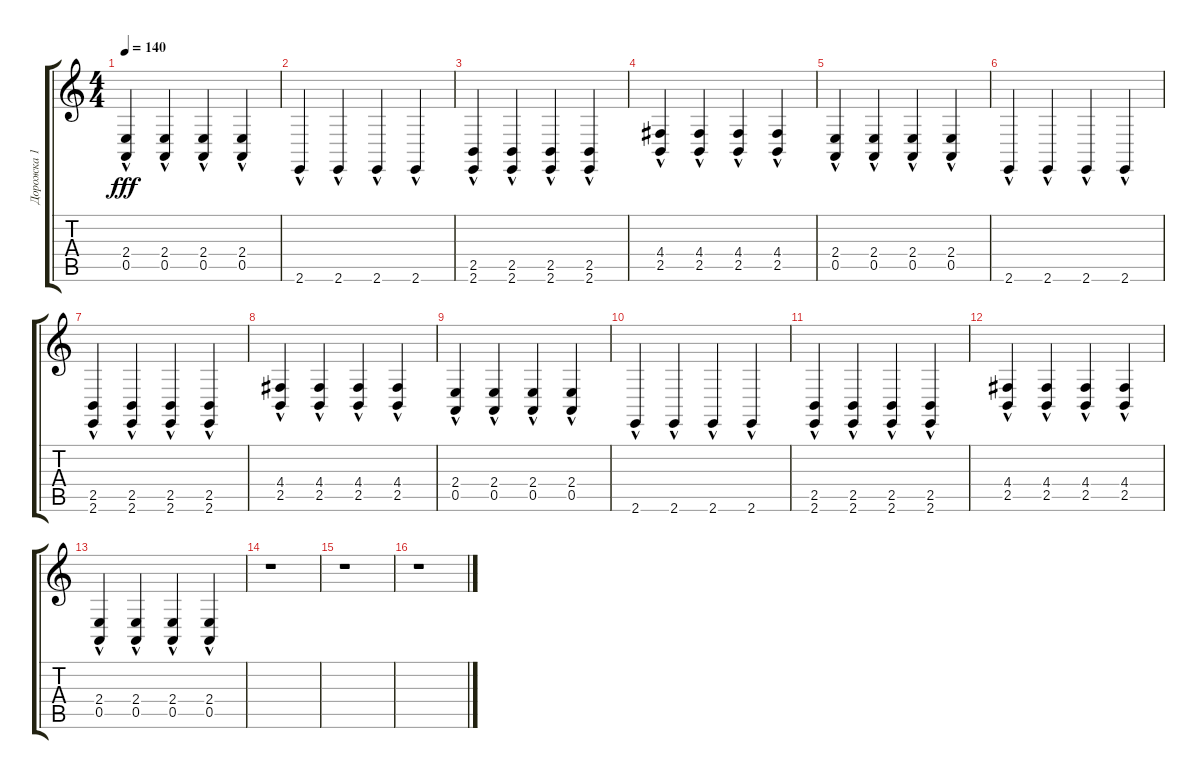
\track ("Дорожка 1" "Дорожка 1") {instrument acousticgrandpiano}
\staff {score tabs}
\tuning (E4 B3 G3 D3 A2 D2) {hide}
\ts (4 4)
\tempo 140
\clef g2
\ks c
(2.4{hac} 0.5{hac}).4{dy fff} (2.4{hac} 0.5{hac}).4 (2.4{hac} 0.5{hac}).4 (2.4{hac} 0.5{hac}).4 |
2.6{hac}.4 2.6{hac}.4 2.6{hac}.4 2.6{hac}.4 |
(2.5 2.6{hac}).4 (2.5 2.6{hac}).4 (2.5 2.6{hac}).4 (2.5 2.6{hac}).4 |
(4.4{hac} 2.5{hac}).4 (4.4{hac} 2.5{hac}).4 (4.4{hac} 2.5{hac}).4 (4.4{hac} 2.5{hac}).4 |
(2.4{hac} 0.5{hac}).4 (2.4{hac} 0.5{hac}).4 (2.4{hac} 0.5{hac}).4 (2.4{hac} 0.5{hac}).4 |
2.6{hac}.4 2.6{hac}.4 2.6{hac}.4 2.6{hac}.4 |
(2.5 2.6{hac}).4 (2.5 2.6{hac}).4 (2.5 2.6{hac}).4 (2.5 2.6{hac}).4 |
(4.4{hac} 2.5{hac}).4 (4.4{hac} 2.5{hac}).4 (4.4{hac} 2.5{hac}).4 (4.4{hac} 2.5{hac}).4 |
(2.4{hac} 0.5{hac}).4 (2.4{hac} 0.5{hac}).4 (2.4{hac} 0.5{hac}).4 (2.4{hac} 0.5{hac}).4 |
2.6{hac}.4 2.6{hac}.4 2.6{hac}.4 2.6{hac}.4 |
(2.5 2.6{hac}).4 (2.5 2.6{hac}).4 (2.5 2.6{hac}).4 (2.5 2.6{hac}).4 |
(4.4{hac} 2.5{hac}).4 (4.4{hac} 2.5{hac}).4 (4.4{hac} 2.5{hac}).4 (4.4{hac} 2.5{hac}).4 |
(2.4{hac} 0.5{hac}).4 (2.4{hac} 0.5{hac}).4 (2.4{hac} 0.5{hac}).4 (2.4{hac} 0.5{hac}).4 |
r.1 |
r.1 |
r.1
